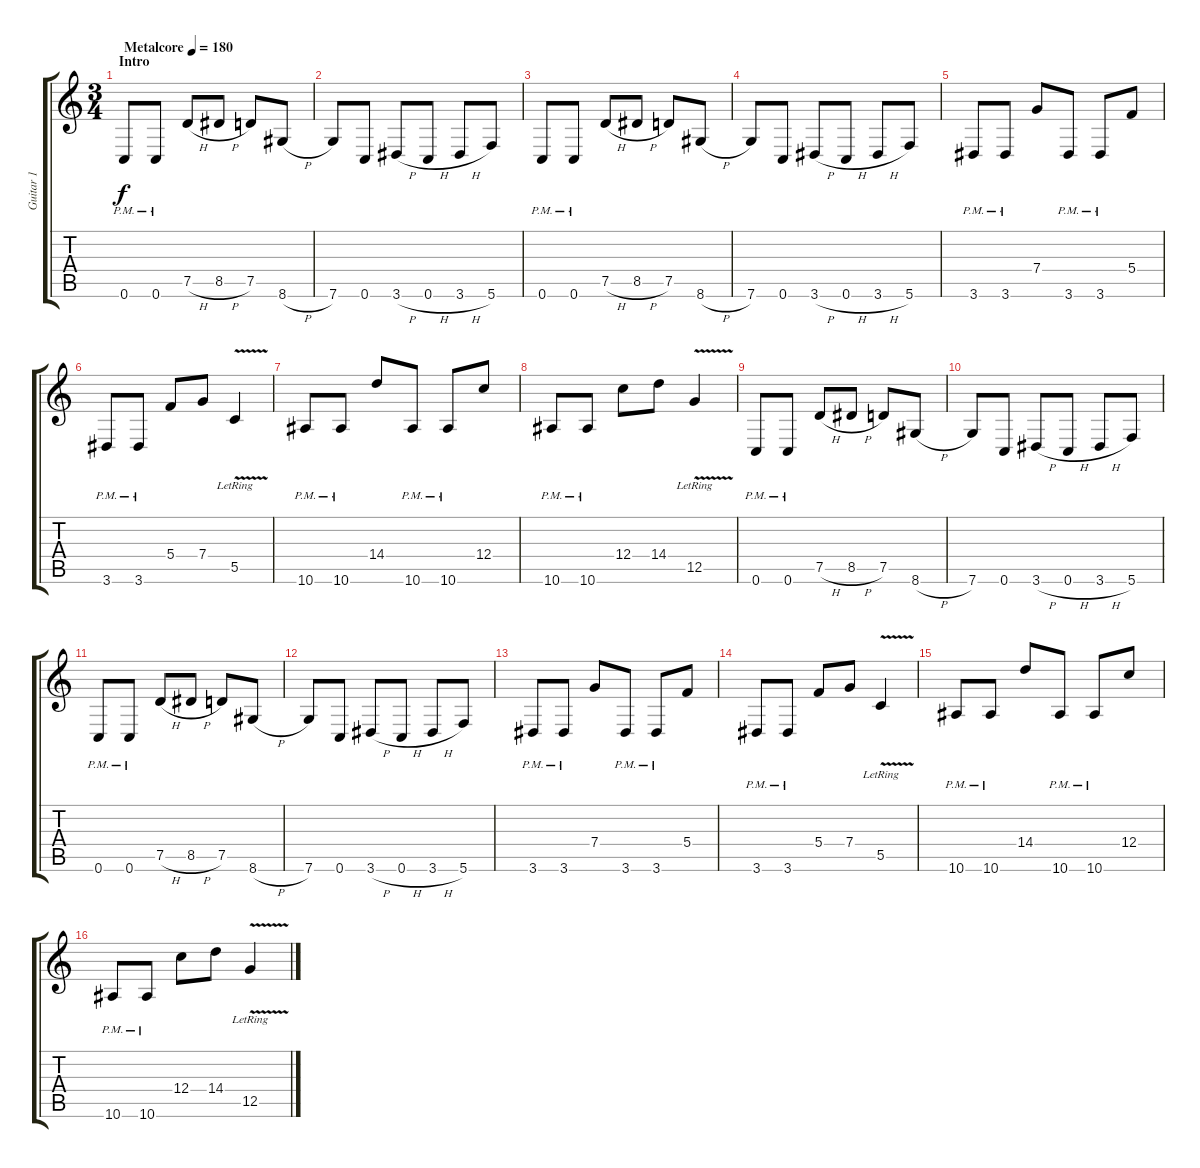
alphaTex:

\track ("Guitar 1" "Guitar 1") {instrument distortionguitar}
\staff {score tabs}
\tuning (D4 A3 F3 C3 G2 C2) {hide}
\ts (3 4)
\section ("" "Intro")
\tempo (180 "Metalcore")
\clef g2
\ks c
0.6{pm}.8{dy f instrument distortionguitar} 0.6{pm}.8 7.5{h}.8 8.5{h}.8 7.5.8 8.6{h}.8 |
7.6.8 0.6.8 3.6{h}.8 0.6{h}.8 3.6{h}.8 5.6.8 |
0.6{pm}.8 0.6{pm}.8 7.5{h}.8 8.5{h}.8 7.5.8 8.6{h}.8 |
7.6.8 0.6.8 3.6{h}.8 0.6{h}.8 3.6{h}.8 5.6.8 |
3.6{pm}.8 3.6{pm}.8 7.4.8 3.6{pm}.8 3.6{pm}.8 5.4.8 |
3.6{pm}.8 3.6{pm}.8 5.4.8 7.4.8 5.5{v lr}.4 |
10.6{pm}.8 10.6{pm}.8 14.4.8 10.6{pm}.8 10.6{pm}.8 12.4.8 |
10.6{pm}.8 10.6{pm}.8 12.4.8 14.4.8 12.5{v lr}.4 |
0.6{pm}.8 0.6{pm}.8 7.5{h}.8 8.5{h}.8 7.5.8 8.6{h}.8 |
7.6.8 0.6.8 3.6{h}.8 0.6{h}.8 3.6{h}.8 5.6.8 |
0.6{pm}.8 0.6{pm}.8 7.5{h}.8 8.5{h}.8 7.5.8 8.6{h}.8 |
7.6.8 0.6.8 3.6{h}.8 0.6{h}.8 3.6{h}.8 5.6.8 |
3.6{pm}.8 3.6{pm}.8 7.4.8 3.6{pm}.8 3.6{pm}.8 5.4.8 |
3.6{pm}.8 3.6{pm}.8 5.4.8 7.4.8 5.5{v lr}.4 |
10.6{pm}.8 10.6{pm}.8 14.4.8 10.6{pm}.8 10.6{pm}.8 12.4.8 |
10.6{pm}.8 10.6{pm}.8 12.4.8 14.4.8 12.5{v lr}.4
